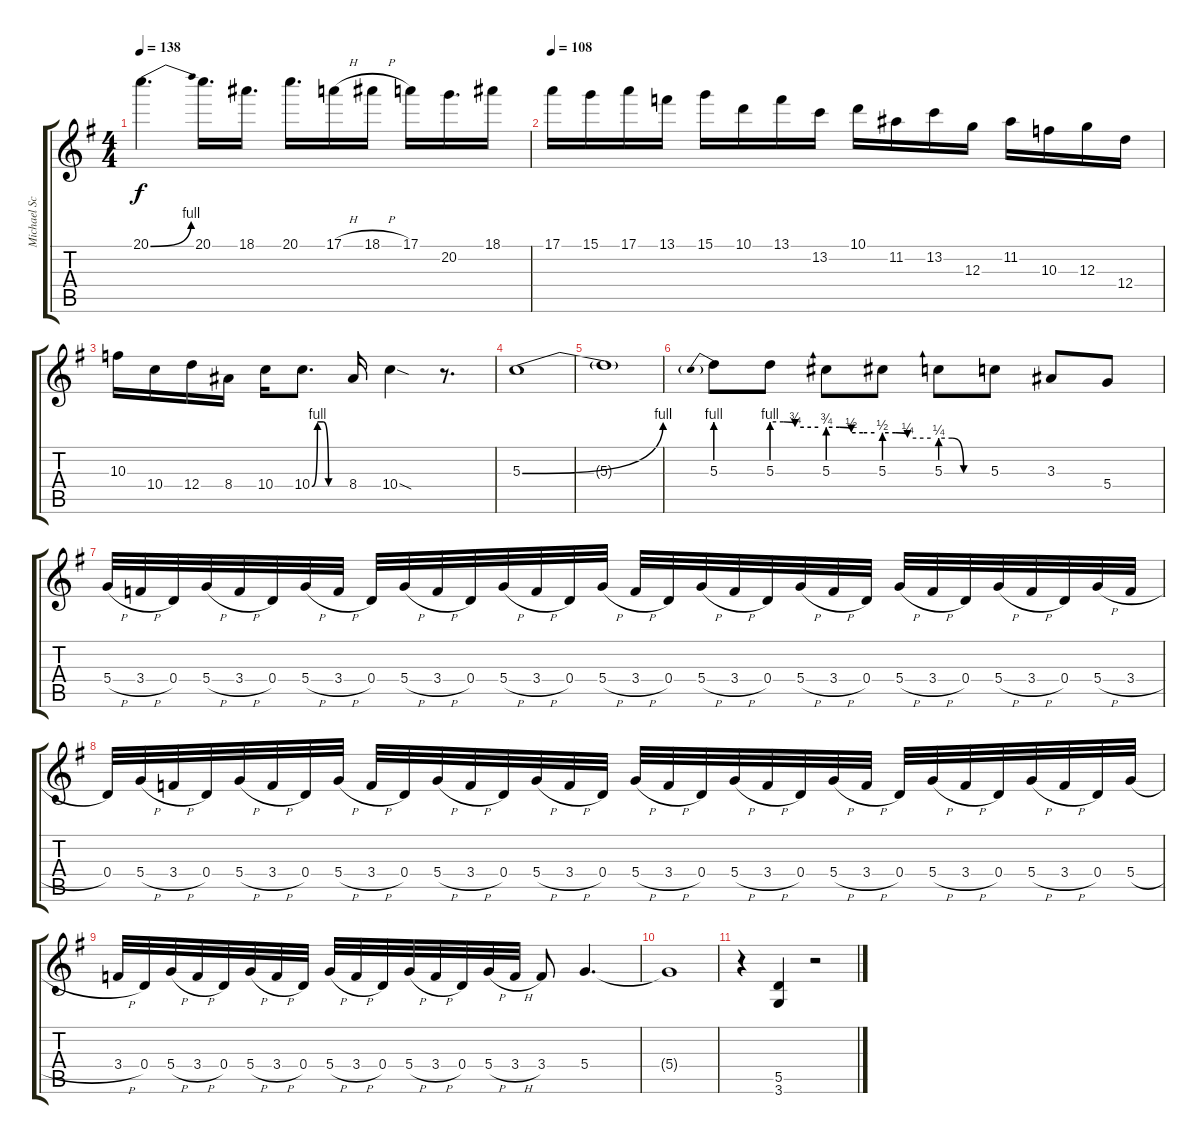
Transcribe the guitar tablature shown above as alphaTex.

\track ("Michael Schenker Guitar" "Michael Sc") {instrument distortionguitar}
\staff {score tabs}
\tuning (E4 B3 G3 D3 A2 E2) {hide}
\ts (4 4)
\tempo 138
\clef g2
\ks g
20.1{be (bend 0 0 60 4)}.4{d dy f} 20.1.16{d} 18.1.16{d} 20.1.16{d} 17.1{h}.16 18.1{h}.16 17.1.16 20.2.16{d} 18.1.16 |
\tempo 108
17.1.16 15.1.16 17.1.16 13.1.16 15.1.16 10.1.16 13.1.16 13.2.16 10.1.16 11.2.16 13.2.16 12.3.16 11.2.16 10.3.16 12.3.16 12.4.16 |
10.3.16 10.4.16 12.4.16 8.4.16 10.4.16 10.4{be (custom 0 0 10 4 20 4 30 0 60 0)}.8{d} 8.4.16 10.4{sod}.4 r.8{d} |
5.3{be (bend 0 0 60 4)}.1 |
5.3{t}.1 |
5.3{be (prebend 0 4 60 4)}.8 5.3{be (custom 0 4 15 4 30 3 60 3)}.8 5.3{be (custom 0 3 15 3 30 2 45 2 60 2)}.8 5.3{be (custom 0 2 15 2 30 1 60 1)}.8 5.3{be (custom 0 1 15 1 30 0 60 0)}.8 5.3.8 3.3.8 5.4.8 |
5.4{h}.32 3.4{h}.32 0.4.32 5.4{h}.32 3.4{h}.32 0.4.32 5.4{h}.32 3.4{h}.32 0.4.32 5.4{h}.32 3.4{h}.32 0.4.32 5.4{h}.32 3.4{h}.32 0.4.32 5.4{h}.32 3.4{h}.32 0.4.32 5.4{h}.32 3.4{h}.32 0.4.32 5.4{h}.32 3.4{h}.32 0.4.32 5.4{h}.32 3.4{h}.32 0.4.32 5.4{h}.32 3.4{h}.32 0.4.32 5.4{h}.32 3.4{h}.32 |
0.4.32 5.4{h}.32 3.4{h}.32 0.4.32 5.4{h}.32 3.4{h}.32 0.4.32 5.4{h}.32 3.4{h}.32 0.4.32 5.4{h}.32 3.4{h}.32 0.4.32 5.4{h}.32 3.4{h}.32 0.4.32 5.4{h}.32 3.4{h}.32 0.4.32 5.4{h}.32 3.4{h}.32 0.4.32 5.4{h}.32 3.4{h}.32 0.4.32 5.4{h}.32 3.4{h}.32 0.4.32 5.4{h}.32 3.4{h}.32 0.4.32 5.4{h}.32 |
3.4{h}.32 0.4.32 5.4{h}.32 3.4{h}.32 0.4.32 5.4{h}.32 3.4{h}.32 0.4.32 5.4{h}.32 3.4{h}.32 0.4.32 5.4{h}.32 3.4{h}.32 0.4.32 5.4{h}.32 3.4{h}.32 3.4.8 5.4.4{d} |
5.4{t}.1 |
r.4 (5.5 3.6).4 r.2
